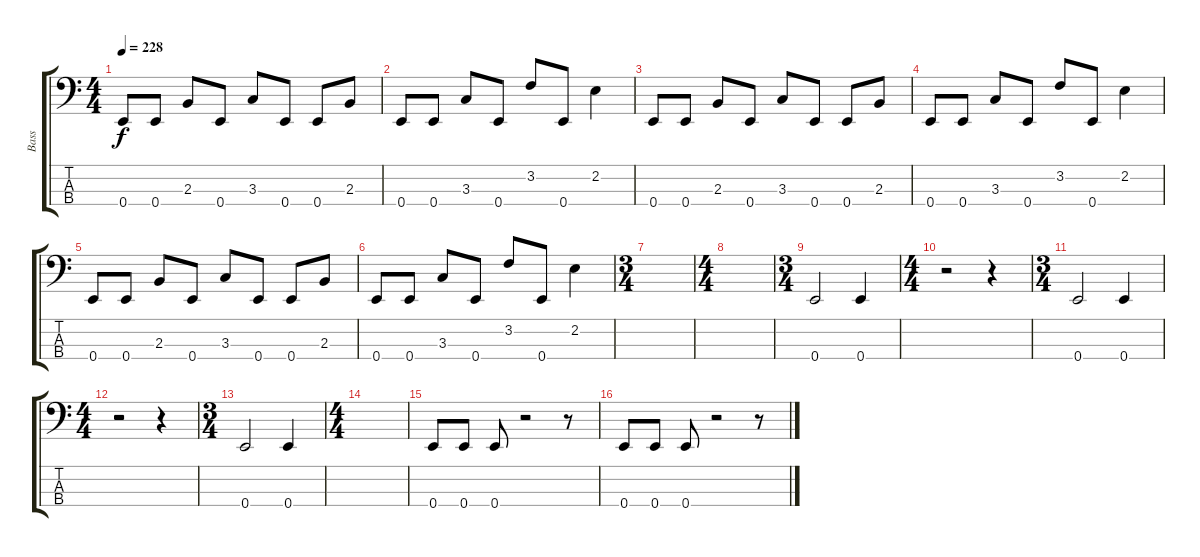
\track ("Bass" "Bass") {instrument electricbasspick}
\staff {score tabs}
\tuning (G2 D2 A1 E1) {hide}
\ts (4 4)
\tempo 228
\clef f4
\ks c
0.4.8{dy f} 0.4.8 2.3.8 0.4.8 3.3.8 0.4.8 0.4.8 2.3.8 |
0.4.8 0.4.8 3.3.8 0.4.8 3.2.8 0.4.8 2.2.4 |
0.4.8 0.4.8 2.3.8 0.4.8 3.3.8 0.4.8 0.4.8 2.3.8 |
0.4.8 0.4.8 3.3.8 0.4.8 3.2.8 0.4.8 2.2.4 |
0.4.8 0.4.8 2.3.8 0.4.8 3.3.8 0.4.8 0.4.8 2.3.8 |
0.4.8 0.4.8 3.3.8 0.4.8 3.2.8 0.4.8 2.2.4 |
\ts (3 4)
|
\ts (4 4)
|
\ts (3 4)
0.4.2 0.4.4 |
\ts (4 4)
r.2 r.4 |
\ts (3 4)
0.4.2 0.4.4 |
\ts (4 4)
r.2 r.4 |
\ts (3 4)
0.4.2 0.4.4 |
\ts (4 4)
|
0.4.8 0.4.8 0.4.8 r.2 r.8 |
0.4.8 0.4.8 0.4.8 r.2 r.8
